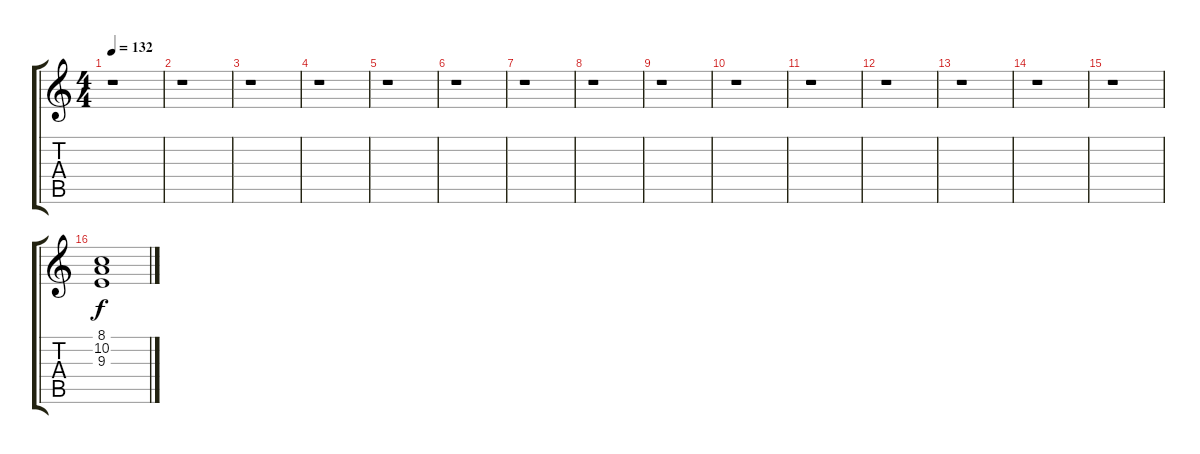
\track "" {instrument choiraahs}
\staff {score tabs}
\tuning (E4 B3 G3 D3 A2 E2) {hide}
\ts (4 4)
\tempo 132
\clef g2
\ks c
r.1{dy f} |
r.1 |
r.1 |
r.1 |
r.1 |
r.1 |
r.1 |
r.1 |
r.1 |
r.1 |
r.1 |
r.1 |
r.1 |
r.1 |
r.1 |
(8.1 10.2 9.3).1{volume 0}
